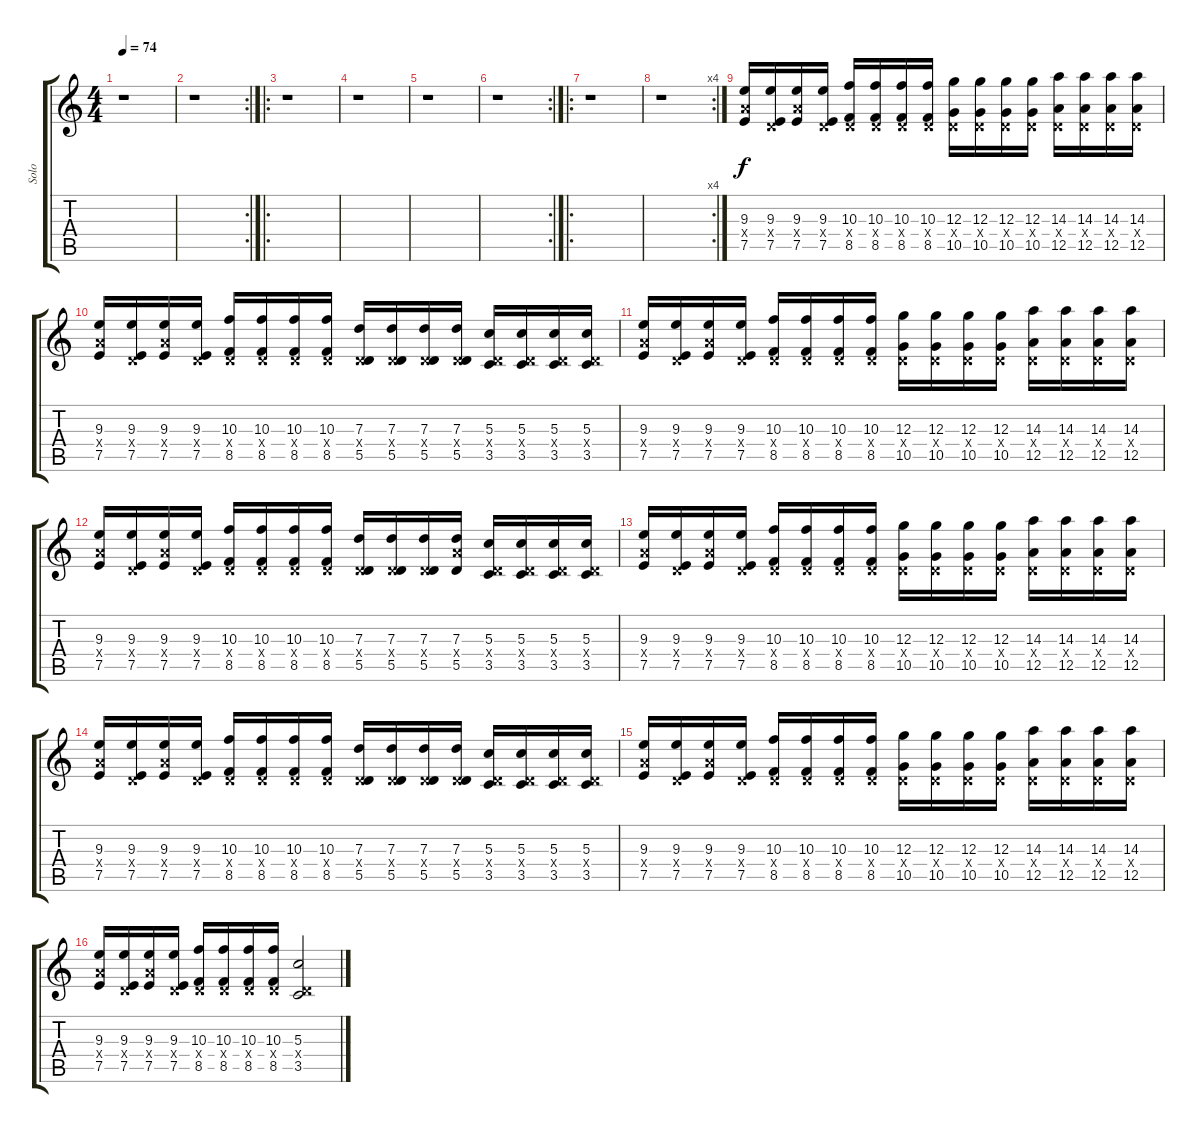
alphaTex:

\track ("Solo" "Solo") {instrument distortionguitar}
\staff {score tabs}
\tuning (E4 B3 G3 D3 A2 D2) {hide}
\ts (4 4)
\tempo 74
\clef g2
\ks c
r.1{dy f} |
\rc 2
r.1 |
\ro
r.1 |
r.1 |
r.1 |
\rc 2
r.1 |
\ro
r.1 |
\rc 4
r.1 |
(9.3 7.4{x} 7.5).16{volume 16} (9.3 0.4{x} 7.5).16 (9.3 7.4{x} 7.5).16 (9.3 0.4{x} 7.5).16 (10.3 0.4{x} 8.5).16 (10.3 0.4{x} 8.5).16 (10.3 0.4{x} 8.5).16 (10.3 0.4{x} 8.5).16 (12.3 0.4{x} 10.5).16 (12.3 0.4{x} 10.5).16 (12.3 0.4{x} 10.5).16 (12.3 0.4{x} 10.5).16 (14.3 0.4{x} 12.5).16 (14.3 0.4{x} 12.5).16 (14.3 0.4{x} 12.5).16 (14.3 0.4{x} 12.5).16 |
(9.3 7.4{x} 7.5).16{volume 16} (9.3 0.4{x} 7.5).16 (9.3 7.4{x} 7.5).16 (9.3 0.4{x} 7.5).16 (10.3 0.4{x} 8.5).16 (10.3 0.4{x} 8.5).16 (10.3 0.4{x} 8.5).16 (10.3 0.4{x} 8.5).16 (7.3 0.4{x} 5.5).16 (7.3 0.4{x} 5.5).16 (7.3 0.4{x} 5.5).16 (7.3 0.4{x} 5.5).16 (5.3 0.4{x} 3.5).16 (5.3 0.4{x} 3.5).16 (5.3 0.4{x} 3.5).16 (5.3 0.4{x} 3.5).16 |
(9.3 7.4{x} 7.5).16{volume 16} (9.3 0.4{x} 7.5).16 (9.3 7.4{x} 7.5).16 (9.3 0.4{x} 7.5).16 (10.3 0.4{x} 8.5).16 (10.3 0.4{x} 8.5).16 (10.3 0.4{x} 8.5).16 (10.3 0.4{x} 8.5).16 (12.3 0.4{x} 10.5).16 (12.3 0.4{x} 10.5).16 (12.3 0.4{x} 10.5).16 (12.3 0.4{x} 10.5).16 (14.3 0.4{x} 12.5).16 (14.3 0.4{x} 12.5).16 (14.3 0.4{x} 12.5).16 (14.3 0.4{x} 12.5).16 |
(9.3 7.4{x} 7.5).16{volume 16} (9.3 0.4{x} 7.5).16 (9.3 7.4{x} 7.5).16 (9.3 0.4{x} 7.5).16 (10.3 0.4{x} 8.5).16 (10.3 0.4{x} 8.5).16 (10.3 0.4{x} 8.5).16 (10.3 0.4{x} 8.5).16 (7.3 0.4{x} 5.5).16 (7.3 0.4{x} 5.5).16 (7.3 0.4{x} 5.5).16 (7.3 7.4{x} 5.5).16 (5.3 0.4{x} 3.5).16 (5.3 0.4{x} 3.5).16 (5.3 0.4{x} 3.5).16 (5.3 0.4{x} 3.5).16 |
(9.3 7.4{x} 7.5).16{volume 16} (9.3 0.4{x} 7.5).16 (9.3 7.4{x} 7.5).16 (9.3 0.4{x} 7.5).16 (10.3 0.4{x} 8.5).16 (10.3 0.4{x} 8.5).16 (10.3 0.4{x} 8.5).16 (10.3 0.4{x} 8.5).16 (12.3 0.4{x} 10.5).16 (12.3 0.4{x} 10.5).16 (12.3 0.4{x} 10.5).16 (12.3 0.4{x} 10.5).16 (14.3 0.4{x} 12.5).16 (14.3 0.4{x} 12.5).16 (14.3 0.4{x} 12.5).16 (14.3 0.4{x} 12.5).16 |
(9.3 7.4{x} 7.5).16{volume 16} (9.3 0.4{x} 7.5).16 (9.3 7.4{x} 7.5).16 (9.3 0.4{x} 7.5).16 (10.3 0.4{x} 8.5).16 (10.3 0.4{x} 8.5).16 (10.3 0.4{x} 8.5).16 (10.3 0.4{x} 8.5).16 (7.3 0.4{x} 5.5).16 (7.3 0.4{x} 5.5).16 (7.3 0.4{x} 5.5).16 (7.3 0.4{x} 5.5).16 (5.3 0.4{x} 3.5).16 (5.3 0.4{x} 3.5).16 (5.3 0.4{x} 3.5).16 (5.3 0.4{x} 3.5).16 |
(9.3 7.4{x} 7.5).16{volume 16} (9.3 0.4{x} 7.5).16 (9.3 7.4{x} 7.5).16 (9.3 0.4{x} 7.5).16 (10.3 0.4{x} 8.5).16 (10.3 0.4{x} 8.5).16 (10.3 0.4{x} 8.5).16 (10.3 0.4{x} 8.5).16 (12.3 0.4{x} 10.5).16 (12.3 0.4{x} 10.5).16 (12.3 0.4{x} 10.5).16 (12.3 0.4{x} 10.5).16 (14.3 0.4{x} 12.5).16 (14.3 0.4{x} 12.5).16 (14.3 0.4{x} 12.5).16 (14.3 0.4{x} 12.5).16 |
(9.3 7.4{x} 7.5).16{volume 16} (9.3 0.4{x} 7.5).16 (9.3 7.4{x} 7.5).16 (9.3 0.4{x} 7.5).16 (10.3 0.4{x} 8.5).16 (10.3 0.4{x} 8.5).16 (10.3 0.4{x} 8.5).16 (10.3 0.4{x} 8.5).16 (5.3 0.4{x} 3.5).2
